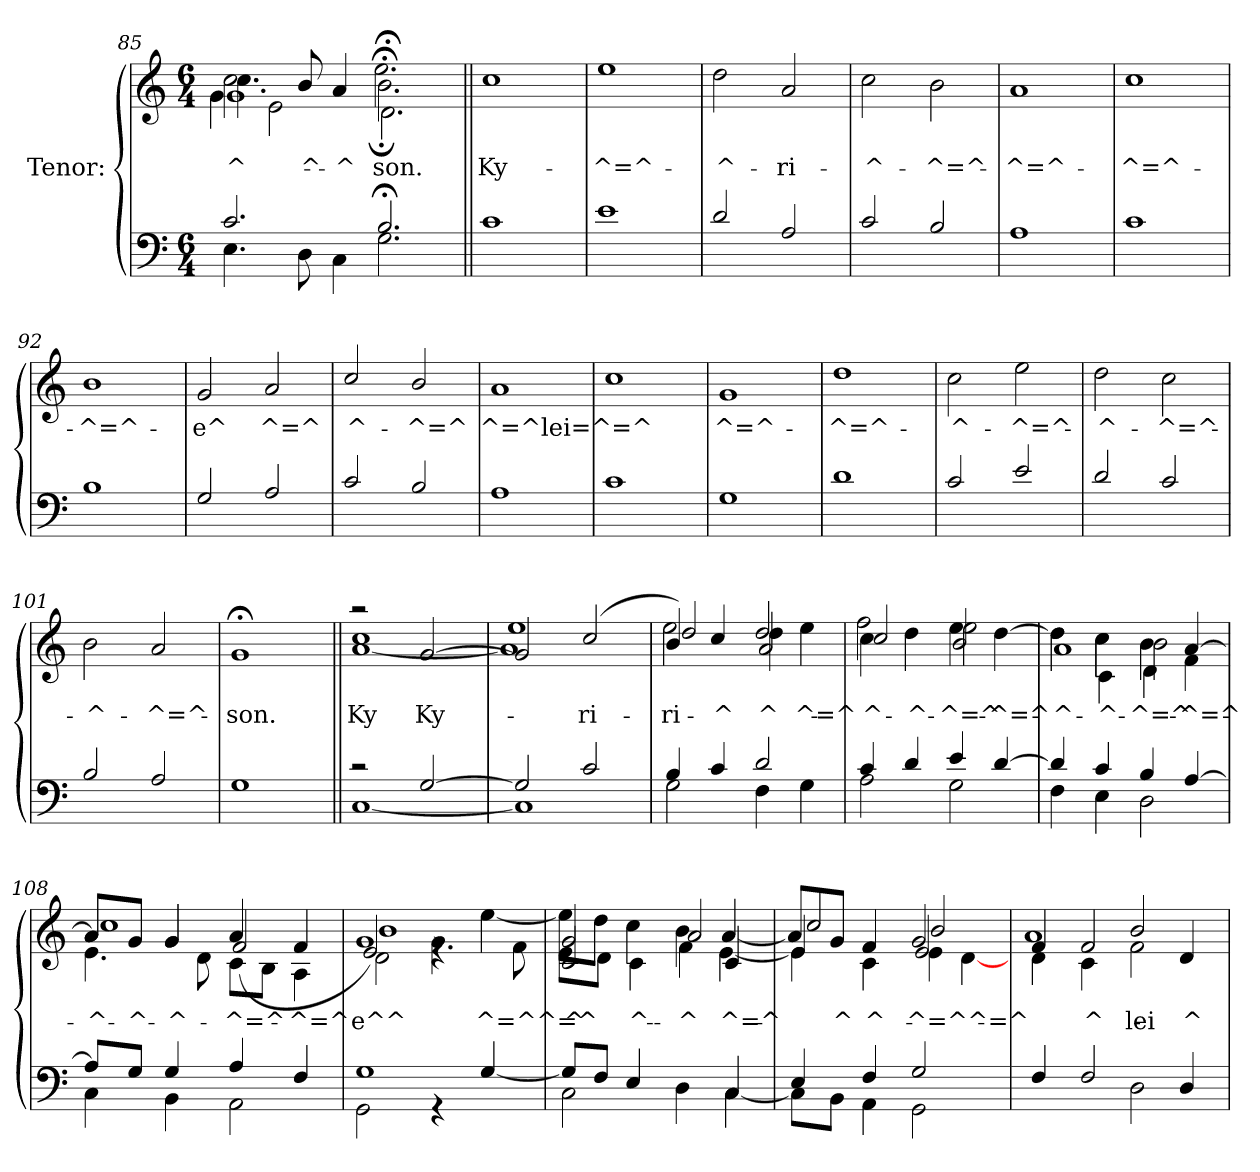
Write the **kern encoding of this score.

**kern	**kern	**text
*part2	*part1	*part1
*staff2	*staff1	*staff1
*	*I"Tenor:	*
*clefF4	*clefG2	*
*k[]	*k[]	*
*C:	*C:	*
*M6/4	*M6/4	*
=85	=85	=85
*^	*	*
!	!	!	!LO:LY:b
*	*	*^	*
!	!	!	!	!LO:LY:b
*	*	*^	*^	*
2.c/	4.E\	2.cc\	4.cc\	1.g	4g\	^-
.	.	.	.	.	2e\	.
!	!	!	!	!	!	!LO:LY:b
.	8D\	.	8b/	.	.	-^-
!	!	!	!	!	!	!LO:LY:b
.	4C\	.	4a/	.	.	-^
!	!	!	!	!	!	!LO:LY:b
!	!	!	!	!	!	!LO:LY:b
2.B;</	2.G\	2.b;\	2.ee;\	.	2.d;\	son.
!!LO:LB:g=z
=86||	=86||	=86||	=86||	=86||	=86||	=86||
!	!	!LO:TX:a:B:t=F	!	!	!	!
!	!	!	!	!	!	!LO:LY:b
*v	*v	*	*	*	*	*
*	*v	*v	*v	*v	*
1c	1cc	Ky-
=87	=87	=87
!	!	!LO:LY:b
1e	1ee	-^=^-
=88	=88	=88
!	!	!LO:LY:b
2d/	2dd\	-^-
!	!	!LO:LY:b
2A/	2a/	-ri-
=89	=89	=89
!	!	!LO:LY:b
2c/	2cc\	-^-
!	!	!LO:LY:b
2B/	2b\	-^=^-
=90	=90	=90
!	!	!LO:LY:b
1A	1a	-^=^-
=91	=91	=91
!	!	!LO:LY:b
1c	1cc	-^=^-
=92	=92	=92
!	!	!LO:LY:b
1B	1b	-^=^-
=93	=93	=93
!	!	!LO:LY:b
2G/	2g/	-e^
!	!	!LO:LY:b
2A/	2a/	^=^
=94	=94	=94
!	!	!LO:LY:b
2c/	2cc/	^-
!	!	!LO:LY:b
2B/	2b/	-^=^
!!LO:LB:g=z
=95	=95	=95
!	!	!LO:LY:b
1A	1a	^=^lei=^=^
=96	=96	=96
1c	1cc	.
=97	=97	=97
!	!	!LO:LY:b
1G	1g	^=^-
=98	=98	=98
!	!	!LO:LY:b
1d	1dd	-^=^-
=99	=99	=99
!	!	!LO:LY:b
2c/	2cc\	-^-
!	!	!LO:LY:b
2e/	2ee\	-^=^-
=100	=100	=100
!	!	!LO:LY:b
2d/	2dd\	-^-
!	!	!LO:LY:b
2c/	2cc\	-^=^-
=101	=101	=101
!	!	!LO:LY:b
2B/	2b\	-^-
!	!	!LO:LY:b
2A/	2a/	-^=^-
=102	=102	=102
!	!	!LO:LY:b
1G	1g;	-son.
!!LO:LB:g=z
=103||	=103||	=103||
*^	*^	*
!	!	!	!	!LO:LY:b
*	*	*	*^	*
2rc	[<1C	2raa	[<1a	1cc	-Ky
!	!	!	!	!	!LO:LY:b
[<2G/	.	[<2g/	.	.	Ky-
=104	=104	=104	=104	=104	=104
2G/]	1C]	2g/]	1a]	1ee	.
!	!	!	!	!	!LO:LY:b
2c/	.	(<2cc/	.	.	ri-
=105	=105	=105	=105	=105	=105
!	!	!	!	!	!LO:LY:b
!	!	!	!	!	!LO:LY:b
4B/	2G\	4b/)	2ee\	2dd/	-ri-
!	!	!	!	!	!LO:LY:b
4c/	.	4cc/	.	.	-^
!	!	!	!	!	!LO:LY:b
!	!	!	!	!	!LO:LY:b
2d/	4F\	2dd/	4dd\	2a/	-^-
!	!	!	!	!	!LO:LY:b
.	4G\	.	4ee\	.	-^=^
=106	=106	=106	=106	=106	=106
!	!	!	!	!	!LO:LY:b
!	!	!	!	!	!LO:LY:b
4c/	2A\	4cc\	2ff\	2cc/	-^-
!	!	!	!	!	!LO:LY:b
4d/	.	4dd\	.	.	-^-
!	!	!	!	!	!LO:LY:b
!	!	!	!	!	!LO:LY:b
4e/	2G\	4ee\	2ee\	2b/	-^=^-
!	!	!	!	!	!LO:LY:b
[<4d/	.	[>4dd\	.	.	-^=^-
*	*	*	*v	*v	*
=107	=107	=107	=107	=107
!	!	!	!	!LO:LY:b
*	*	*^	*^	*
4d/]	4F\	4dd\]	4dd\	1a	4ryy	-^-
!	!	!	!	!	!	!LO:LY:b
!	!	!	!	!	!	!LO:LY:b
4c/	4E\	4cc\	4cc\	.	4c\	-^-
!	!	!	!	!	!	!LO:LY:b
!	!	!	!	!	!	!LO:LY:b
4B/	2D\	4b\	2b\	.	4d\	-^=^-
!	!	!	!	!	!	!LO:LY:b
[<4A/	.	[<4a/	.	.	4f\	-^=^-
=108	=108	=108	=108	=108	=108	=108
!	!	!	!	!	!	!LO:LY:b
8A/L]	4C\	8a/L]	4a/	1cc	4.e\	^-
!	!	!	!	!	!	!LO:LY:b
8G/J	.	8g/J	.	.	.	-^-
!	!	!	!	!	!	!LO:LY:b
!	!	!	!	!	!	!LO:LY:b
4G/	4BB\	4g/	4g/	.	.	-^-
.	.	.	.	.	8d\	.
!	!	!	!	!	!	!LO:LY:b
!	!	!	!	!	!	!LO:LY:b
4A/	2AA\	4a/	(<2f/	.	8c\L	-^=^-
.	.	.	.	.	8B\J	.
!	!	!	!	!	!	!LO:LY:b
4F/	.	4f/	.	.	4A\	-^=^
=109	=109	=109	=109	=109	=109	=109
!	!	!	!	!	!	!LO:LY:b
!	!	!	!	!	!	!LO:LY:b
1G	2GG\	1g	2e/)	1b	2d\	-e^^
.	4rGG	.	4re	.	4.g\	.
!	!	!	!	!	!	!LO:LY:b
.	[<4G/	.	[>4ee\	.	.	^=^^=^
.	.	.	.	.	8f\	.
!!LO:LB:g=z	!!	!!	!!
=110	=110	=110	=110	=110	=110	=110
!	!	!	!	!	!	!LO:LY:b
2C\	8G/L]	2c/	8ee\L]	2g/	8e\L	^-
.	8F/J	.	8dd\J	.	8d\J	.
!	!	!	!	!	!	!LO:LY:b
.	4E/	.	4cc\	.	4c\	^-
!	!	!	!	!	!	!LO:LY:b
4ryy	4D\	4ryy	4b\	2a/	4f\	-^-
!	!	!	!	!	!	!LO:LY:b
!	!	!	!	!	!	!LO:LY:b
4C/	[>4C\	4c/	[<4a/	.	[>4e\	-^=^
=111	=111	=111	=111	=111	=111	=111
!	!	!	!	!	!	!LO:LY:b
4E/	8C\L]	4e/	8a/L]	2cc/	4e\]	.
!	!	!	!	!	!	!LO:LY:b
.	8BB\J	.	8g/J	.	.	-^-
!	!	!	!	!	!	!LO:LY:b
!	!	!	!	!	!	!LO:LY:b
4F/	4AA\	4f/	4f/	.	4c\	-^
!	!	!	!	!	!	!LO:LY:b
!	!	!	!	!	!	!LO:LY:b
2G/	2GG\	2g/	2e/	2b/	4e\	^=^^=^
.	.	.	.	.	[>4d\	.
=112	=112	=112	=112	=112	=112	=112
!	!	!	!	!	!	!LO:LY:b
4F/	2ryy	4f/	1a	4d\	2ryy	.
!	!	!	!	!	!	!LO:LY:b
2F/	.	2f/	.	4c\	.	-^-
!	!	!	!	!	!	!LO:LY:b
.	2D\	.	.	2f\	2b/	-lei-
!	!	!	!	!	!	!LO:LY:b
4D/	.	4d/	.	.	.	-^-
*v	*v	*	*	*	*	*
*	*v	*v	*v	*v	*
=	=	=
*-	*-	*-
